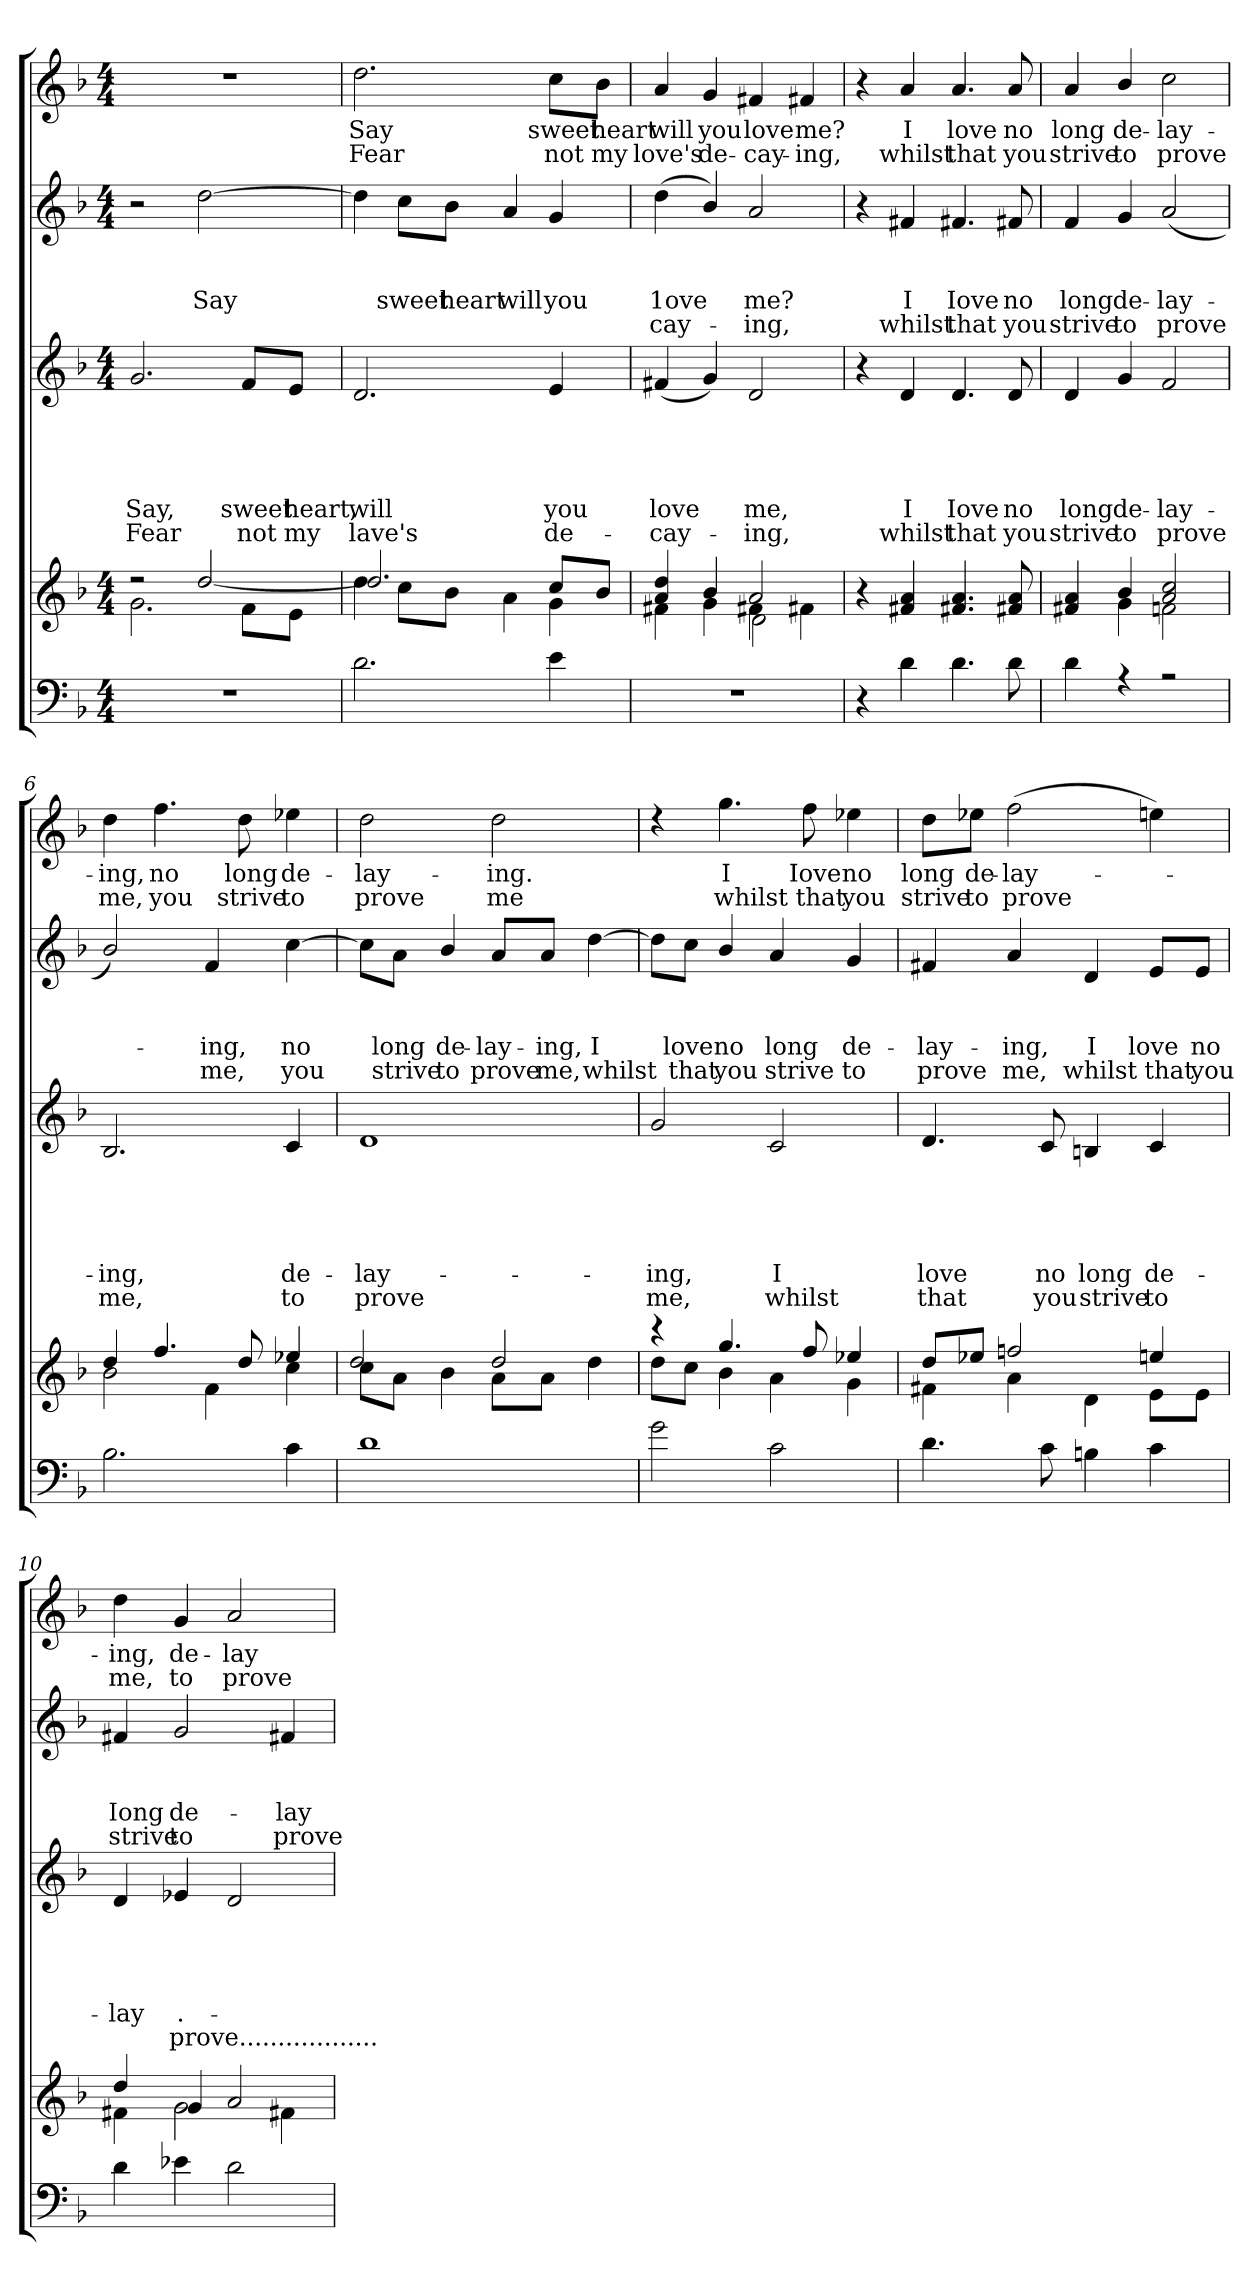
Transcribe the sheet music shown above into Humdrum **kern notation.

**kern	**kern	**kern	**text	**text	**text	**text	**text	**text	**kern	**text	**text	**text	**text	**kern	**text	**text
*part4	*part4	*part3	*part3	*part3	*part3	*part3	*part3	*part3	*part2	*part2	*part2	*part2	*part2	*part1	*part1	*part1
*staff5	*staff4	*staff3	*staff3	*staff3	*staff3	*staff3	*staff3	*staff3	*staff2	*staff2	*staff2	*staff2	*staff2	*staff1	*staff1	*staff1
*clefF4	*clefG2	*clefG2	*	*	*	*	*	*	*clefG2	*	*	*	*	*clefG2	*	*
*k[b-]	*k[b-]	*k[b-]	*	*	*	*	*	*	*k[b-]	*	*	*	*	*k[b-]	*	*
*F:	*F:	*F:	*	*	*	*	*	*	*F:	*	*	*	*	*F:	*	*
*M4/4	*M4/4	*M4/4	*	*	*	*	*	*	*M4/4	*	*	*	*	*M4/4	*	*
=1	=1	=1	=1	=1	=1	=1	=1	=1	=1	=1	=1	=1	=1	=1	=1	=1
*	*^	*	*	*	*	*	*	*	*	*	*	*	*	*	*	*
*	*	*^	*	*	*	*	*	*	*	*	*	*	*	*	*	*	*
!	!	!	!	!	!	!	!	!	!LO:LY:b	!LO:LY:b	!	!	!	!	!	!	!	!
1r	2.g\	2rdd	1ryy	2.g/	.	.	.	.	Say,	Fear	2r	.	.	.	.	1r	.	.
!	!	!	!	!	!	!	!	!	!	!	!	!	!	!LO:LY:b	!	!	!	!
.	.	[>2dd/	.	.	.	.	.	.	.	.	[>2dd\	.	.	Say	.	.	.	.
!	!	!	!	!	!	!	!	!	!LO:LY:b	!LO:LY:b	!	!	!	!	!	!	!	!
.	8f\L	.	.	8f/L	.	.	.	.	sweet	not	.	.	.	.	.	.	.	.
!	!	!	!	!	!	!	!	!	!LO:LY:b	!LO:LY:b	!	!	!	!	!	!	!	!
.	8e\J	.	.	8e/J	.	.	.	.	heart,	my	.	.	.	.	.	.	.	.
=2	=2	=2	=2	=2	=2	=2	=2	=2	=2	=2	=2	=2	=2	=2	=2	=2	=2	=2
!	!	!	!	!	!	!	!	!	!LO:LY:b	!LO:LY:b	!	!	!	!	!	!	!LO:LY:b	!LO:LY:b
2.d\	4dd\	2.dd/]	1ryy	2.d/	.	.	.	.	will	lave's	4dd\]	.	.	.	.	2.dd\	Say	Fear
!	!	!	!	!	!	!	!	!	!	!	!	!	!	!LO:LY:b	!	!	!	!
.	8cc\L	.	.	.	.	.	.	.	.	.	8cc\L	.	.	sweet	.	.	.	.
!	!	!	!	!	!	!	!	!	!	!	!	!	!	!LO:LY:b	!	!	!	!
.	8b-\J	.	.	.	.	.	.	.	.	.	8b-\J	.	.	heart	.	.	.	.
!	!	!	!	!	!	!	!	!	!	!	!	!	!	!LO:LY:b	!	!	!	!
.	4a\	.	.	.	.	.	.	.	.	.	4a/	.	.	will	.	.	.	.
!	!	!	!	!	!	!	!	!	!LO:LY:b	!LO:LY:b	!	!	!	!LO:LY:b	!	!	!LO:LY:b	!LO:LY:b
4e\	4g\	8cc/L	.	4e/	.	.	.	.	you	de-	4g/	.	.	you	.	8cc\L	sweet	not
!	!	!	!	!	!	!	!	!	!	!	!	!	!	!	!	!	!LO:LY:b	!LO:LY:b
.	.	8b-/J	.	.	.	.	.	.	.	.	.	.	.	.	.	8b-\J	heart	my
=3	=3	=3	=3	=3	=3	=3	=3	=3	=3	=3	=3	=3	=3	=3	=3	=3	=3	=3
!	!	!	!	!	!	!	!	!	!LO:LY:b	!LO:LY:b	!	!	!	!LO:LY:b	!LO:LY:b	!	!LO:LY:b	!LO:LY:b
1rF	4f#X\	4a/ 4dd/	2ryy	(<4f#X/	.	.	.	.	love	-cay-	(>4dd\	.	.	1ove	cay-	4a/	will	love's
!	!	!	!	!	!	!	!	!	!	!	!	!	!	!	!	!	!LO:LY:b	!LO:LY:b
.	4g\	4b-/	.	4g/)	.	.	.	.	.	.	4b-/)	.	.	.	.	4g/	you	de-
!	!	!	!	!	!	!	!	!	!LO:LY:b	!LO:LY:b	!	!	!	!LO:LY:b	!LO:LY:b	!	!LO:LY:b	!LO:LY:b
.	4f#X\	2a/	2d\	2d/	.	.	.	.	me,	-ing,	2a/	.	.	me?	-ing,	4f#X/	love	-cay-
!	!	!	!	!	!	!	!	!	!	!	!	!	!	!	!	!	!LO:LY:b	!LO:LY:b
.	4f#X\	.	.	.	.	.	.	.	.	.	.	.	.	.	.	4f#X/	me?	-ing,
=4	=4	=4	=4	=4	=4	=4	=4	=4	=4	=4	=4	=4	=4	=4	=4	=4	=4	=4
4r	4r	1ryy	1ryy	4r	.	.	.	.	.	.	4r	.	.	.	.	4r	.	.
!	!	!	!	!	!	!	!	!	!LO:LY:b	!LO:LY:b	!	!	!	!LO:LY:b	!LO:LY:b	!	!LO:LY:b	!LO:LY:b
4d\	4f#X/ 4a/	.	.	4d/	.	.	.	.	I	whilst	4f#X/	.	.	I	whilst	4a/	I	whilst
!	!	!	!	!	!	!	!	!	!LO:LY:b	!LO:LY:b	!	!	!	!LO:LY:b	!LO:LY:b	!	!LO:LY:b	!LO:LY:b
4.d\	4.f#X/ 4.a/	.	.	4.d/	.	.	.	.	Iove	that	4.f#X/	.	.	Iove	that	4.a/	love	that
!	!	!	!	!	!	!	!	!	!LO:LY:b	!LO:LY:b	!	!	!	!LO:LY:b	!LO:LY:b	!	!LO:LY:b	!LO:LY:b
8d\	8f#X/ 8a/	.	.	8d/	.	.	.	.	no	you	8f#X/	.	.	no	you	8a/	no	you
!!LO:LB:g=z
=5	=5	=5	=5	=5	=5	=5	=5	=5	=5	=5	=5	=5	=5	=5	=5	=5	=5	=5
!	!	!	!	!	!	!	!	!	!LO:LY:b	!LO:LY:b	!	!	!	!LO:LY:b	!LO:LY:b	!	!LO:LY:b	!LO:LY:b
4d\	4ryy	4f#X/ 4a/	1ryy	4d/	.	.	.	.	long	strive	4f/	.	.	long	strive	4a/	long	strive
!	!	!	!	!	!	!	!	!	!LO:LY:b	!LO:LY:b	!	!	!	!LO:LY:b	!LO:LY:b	!	!LO:LY:b	!LO:LY:b
4rA	4g\	4b-/	.	4g/	.	.	.	.	de-	to	4g/	.	.	de-	to	4b-/	de-	to
!	!	!	!	!	!	!	!	!	!LO:LY:b	!LO:LY:b	!	!	!	!LO:LY:b	!LO:LY:b	!	!LO:LY:b	!LO:LY:b
2rA	2fn\	2a/ 2cc/	.	2f/	.	.	.	.	-lay-	prove	(<2a/	.	.	-lay-	prove	2cc\	-lay-	prove
=6	=6	=6	=6	=6	=6	=6	=6	=6	=6	=6	=6	=6	=6	=6	=6	=6	=6	=6
!	!	!	!	!	!	!	!	!	!LO:LY:b	!LO:LY:b	!	!	!	!	!	!	!LO:LY:b	!LO:LY:b
2.B-\	2b-\	4dd/	1ryy	2.B-/	.	.	.	.	-ing,	me,	2b-/)	.	.	.	.	4dd\	-ing,	me,
!	!	!	!	!	!	!	!	!	!	!	!	!	!	!	!	!	!LO:LY:b	!LO:LY:b
.	.	4.ff/	.	.	.	.	.	.	.	.	.	.	.	.	.	4.ff\	no	you
!	!	!	!	!	!	!	!	!	!	!	!	!	!	!LO:LY:b	!LO:LY:b	!	!	!
.	4f\	.	.	.	.	.	.	.	.	.	4f/	.	.	-ing,	me,	.	.	.
!	!	!	!	!	!	!	!	!	!	!	!	!	!	!	!	!	!LO:LY:b	!LO:LY:b
.	.	8dd/	.	.	.	.	.	.	.	.	.	.	.	.	.	8dd\	long	strive
!	!	!	!	!	!	!	!	!	!LO:LY:b	!LO:LY:b	!	!	!	!LO:LY:b	!LO:LY:b	!	!LO:LY:b	!LO:LY:b
4c\	4cc\	4ee-i/	.	4c/	.	.	.	.	de-	to	[>4cc\	.	.	no	you	4ee-i\	de-	to
=7	=7	=7	=7	=7	=7	=7	=7	=7	=7	=7	=7	=7	=7	=7	=7	=7	=7	=7
!	!	!	!	!	!	!	!	!	!LO:LY:b	!LO:LY:b	!	!	!	!	!	!	!LO:LY:b	!LO:LY:b
1d	8cc\L	2dd/	1ryy	1d	.	.	.	.	-lay-	prove	8cc\L]	.	.	.	.	2dd\	-lay-	prove
!	!	!	!	!	!	!	!	!	!	!	!	!	!	!LO:LY:b	!LO:LY:b	!	!	!
.	8a\J	.	.	.	.	.	.	.	.	.	8a\J	.	.	long	strive	.	.	.
!	!	!	!	!	!	!	!	!	!	!	!	!	!	!LO:LY:b	!LO:LY:b	!	!	!
.	4b-\	.	.	.	.	.	.	.	.	.	4b-/	.	.	de-	to	.	.	.
!	!	!	!	!	!	!	!	!	!	!	!	!	!	!LO:LY:b	!LO:LY:b	!	!LO:LY:b	!LO:LY:b
.	8a\L	2dd/	.	.	.	.	.	.	.	.	8a/L	.	.	-lay-	prove	2dd\	-ing.	me
!	!	!	!	!	!	!	!	!	!	!	!	!	!	!LO:LY:b	!LO:LY:b	!	!	!
.	8a\J	.	.	.	.	.	.	.	.	.	8a/J	.	.	-ing,	me,	.	.	.
!	!	!	!	!	!	!	!	!	!	!	!	!	!	!LO:LY:b	!LO:LY:b	!	!	!
.	4dd\	.	.	.	.	.	.	.	.	.	[>4dd\	.	.	I	whilst	.	.	.
=8	=8	=8	=8	=8	=8	=8	=8	=8	=8	=8	=8	=8	=8	=8	=8	=8	=8	=8
!	!	!	!	!	!	!	!	!	!LO:LY:b	!LO:LY:b	!	!	!	!	!	!	!	!
2g\	8dd\L	4rccc	1ryy	2g/	.	.	.	.	-ing,	me,	8dd\L]	.	.	.	.	4rdd	.	.
!	!	!	!	!	!	!	!	!	!	!	!	!	!	!LO:LY:b	!LO:LY:b	!	!	!
.	8cc\J	.	.	.	.	.	.	.	.	.	8cc\J	.	.	love	that	.	.	.
!	!	!	!	!	!	!	!	!	!	!	!	!	!	!LO:LY:b	!LO:LY:b	!	!LO:LY:b	!LO:LY:b
.	4b-\	4.gg/	.	.	.	.	.	.	.	.	4b-/	.	.	no	you	4.gg\	I	whilst
!	!	!	!	!	!	!	!	!	!LO:LY:b	!LO:LY:b	!	!	!	!LO:LY:b	!LO:LY:b	!	!	!
2c\	4a\	.	.	2c/	.	.	.	.	I	whilst	4a/	.	.	long	strive	.	.	.
!	!	!	!	!	!	!	!	!	!	!	!	!	!	!	!	!	!LO:LY:b	!LO:LY:b
.	.	8ff/	.	.	.	.	.	.	.	.	.	.	.	.	.	8ff\	Iove	that
!	!	!	!	!	!	!	!	!	!	!	!	!	!	!LO:LY:b	!LO:LY:b	!	!LO:LY:b	!LO:LY:b
.	4g\	4ee-i/	.	.	.	.	.	.	.	.	4g/	.	.	de-	to	4ee-i\	no	you
!!LO:PB:g=z
=9	=9	=9	=9	=9	=9	=9	=9	=9	=9	=9	=9	=9	=9	=9	=9	=9	=9	=9
!	!	!	!	!	!	!	!	!	!LO:LY:b	!LO:LY:b	!	!	!	!LO:LY:b	!LO:LY:b	!	!LO:LY:b	!LO:LY:b
4.d\	4f#X\	8dd/L	1ryy	4.d/	.	.	.	.	love	that	4f#X/	.	.	-lay-	prove	8dd\L	long	strive
!	!	!	!	!	!	!	!	!	!	!	!	!	!	!	!	!	!LO:LY:b	!LO:LY:b
.	.	8ee-i/J	.	.	.	.	.	.	.	.	.	.	.	.	.	8ee-i\J	de-	to
!	!	!	!	!	!	!	!	!	!	!	!	!	!	!LO:LY:b	!LO:LY:b	!	!LO:LY:b	!LO:LY:b
.	4a\	2ffni/	.	.	.	.	.	.	.	.	4a/	.	.	-ing,	me,	(>2ff\	-lay-	prove
!	!	!	!	!	!	!	!	!	!LO:LY:b	!LO:LY:b	!	!	!	!	!	!	!	!
8c\	.	.	.	8c/	.	.	.	.	no	you	.	.	.	.	.	.	.	.
!	!	!	!	!	!	!	!	!	!LO:LY:b	!LO:LY:b	!	!	!	!LO:LY:b	!LO:LY:b	!	!	!
4Bn\	4d\	.	.	4Bn/	.	.	.	.	long	strive	4d/	.	.	I	whilst	.	.	.
!	!	!	!	!	!	!	!	!	!LO:LY:b	!LO:LY:b	!	!	!	!LO:LY:b	!LO:LY:b	!	!	!
4c\	8e\L	4een/	.	4c/	.	.	.	.	de-	to	8e/L	.	.	love	that	4een\)	.	.
!	!	!	!	!	!	!	!	!	!	!	!	!	!	!LO:LY:b	!LO:LY:b	!	!	!
.	8e\J	.	.	.	.	.	.	.	.	.	8e/J	.	.	no	you	.	.	.
=10	=10	=10	=10	=10	=10	=10	=10	=10	=10	=10	=10	=10	=10	=10	=10	=10	=10	=10
!	!	!	!	!	!	!	!	!	!LO:LY:b	!	!	!	!	!LO:LY:b	!LO:LY:b	!	!LO:LY:b	!LO:LY:b
4d\	4f#X\	4dd/	1ryy	4d/	.	.	.	.	-lay	.	4f#X/	.	.	Iong	strive	4dd\	-ing,	me,
!	!	!	!	!	!	!	!	!	!LO:LY:b	!LO:LY:b	!	!	!	!LO:LY:b	!LO:LY:b	!	!LO:LY:b	!LO:LY:b
4e-i\	2g\	4g/	.	4e-i/	.	.	.	.	.-	prove..................	2g/	.	.	de-	to	4g/	de-	to
!	!	!	!	!	!	!	!	!	!	!	!	!	!	!	!	!	!LO:LY:b	!LO:LY:b
2d\	.	2a/	.	2d/	.	.	.	.	.	.	.	.	.	.	.	2a/	-lay-	prove
!	!	!	!	!	!	!	!	!	!	!	!	!	!	!LO:LY:b	!LO:LY:b	!	!	!
.	4f#X\	.	.	.	.	.	.	.	.	.	4f#X/	.	.	-lay-	prove	.	.	.
*	*v	*v	*v	*	*	*	*	*	*	*	*	*	*	*	*	*	*	*
=	=	=	=	=	=	=	=	=	=	=	=	=	=	=	=	=
*-	*-	*-	*-	*-	*-	*-	*-	*-	*-	*-	*-	*-	*-	*-	*-	*-
